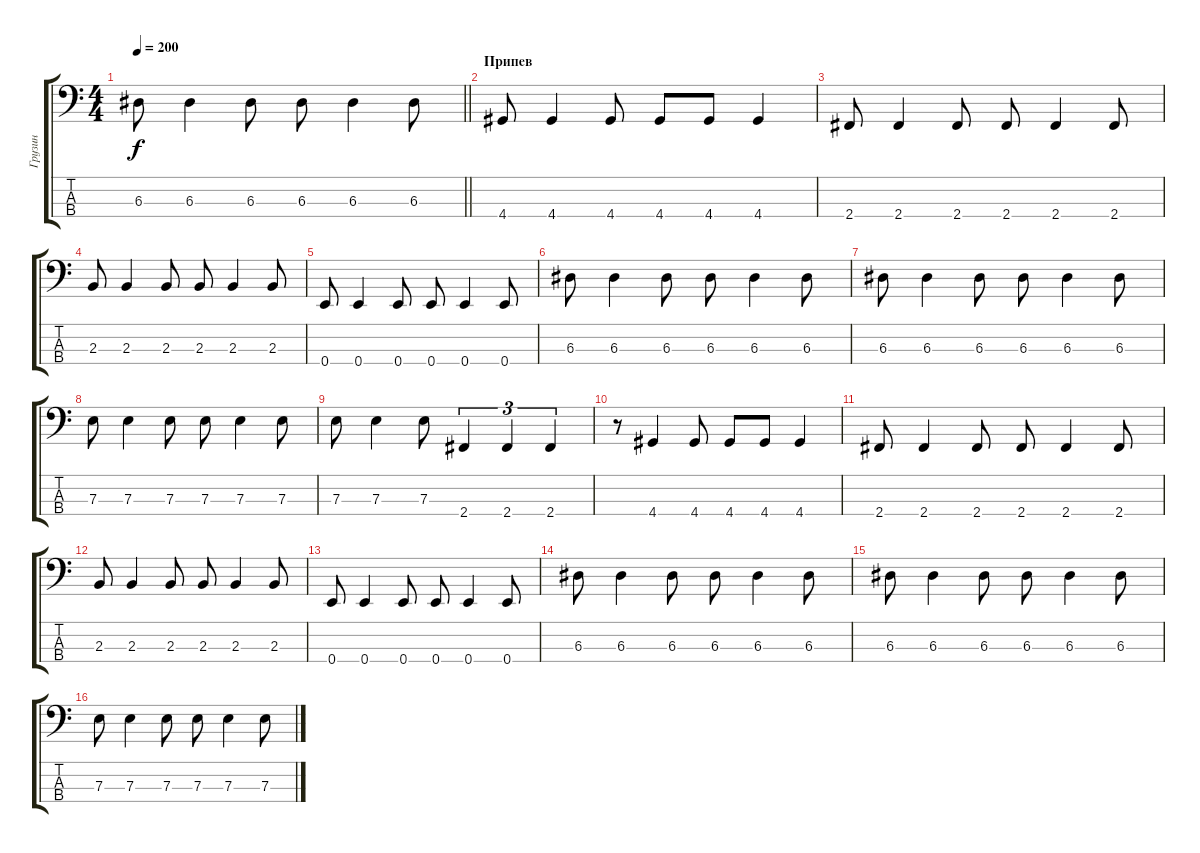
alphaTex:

\track ("Грузин" "Грузин") {instrument electricbassfinger}
\staff {score tabs}
\tuning (G2 D2 A1 E1) {hide}
\ts (4 4)
\tempo 200
\clef f4
\barLineRight lightlight
\ks c
6.3.8{dy f} 6.3.4 6.3.8 6.3.8 6.3.4 6.3.8 |
\section ("" "Припев")
4.4.8 4.4.4 4.4.8 4.4.8 4.4.8 4.4.4 |
2.4.8 2.4.4 2.4.8 2.4.8 2.4.4 2.4.8 |
2.3.8 2.3.4 2.3.8 2.3.8 2.3.4 2.3.8 |
0.4.8 0.4.4 0.4.8 0.4.8 0.4.4 0.4.8 |
6.3.8 6.3.4 6.3.8 6.3.8 6.3.4 6.3.8 |
6.3.8 6.3.4 6.3.8 6.3.8 6.3.4 6.3.8 |
7.3.8 7.3.4 7.3.8 7.3.8 7.3.4 7.3.8 |
7.3.8 7.3.4 7.3.8 2.4.4{tu (3 2)} 2.4.4{tu (3 2)} 2.4.4{tu (3 2)} |
r.8 4.4.4 4.4.8 4.4.8 4.4.8 4.4.4 |
2.4.8 2.4.4 2.4.8 2.4.8 2.4.4 2.4.8 |
2.3.8 2.3.4 2.3.8 2.3.8 2.3.4 2.3.8 |
0.4.8 0.4.4 0.4.8 0.4.8 0.4.4 0.4.8 |
6.3.8 6.3.4 6.3.8 6.3.8 6.3.4 6.3.8 |
6.3.8 6.3.4 6.3.8 6.3.8 6.3.4 6.3.8 |
7.3.8 7.3.4 7.3.8 7.3.8 7.3.4 7.3.8
